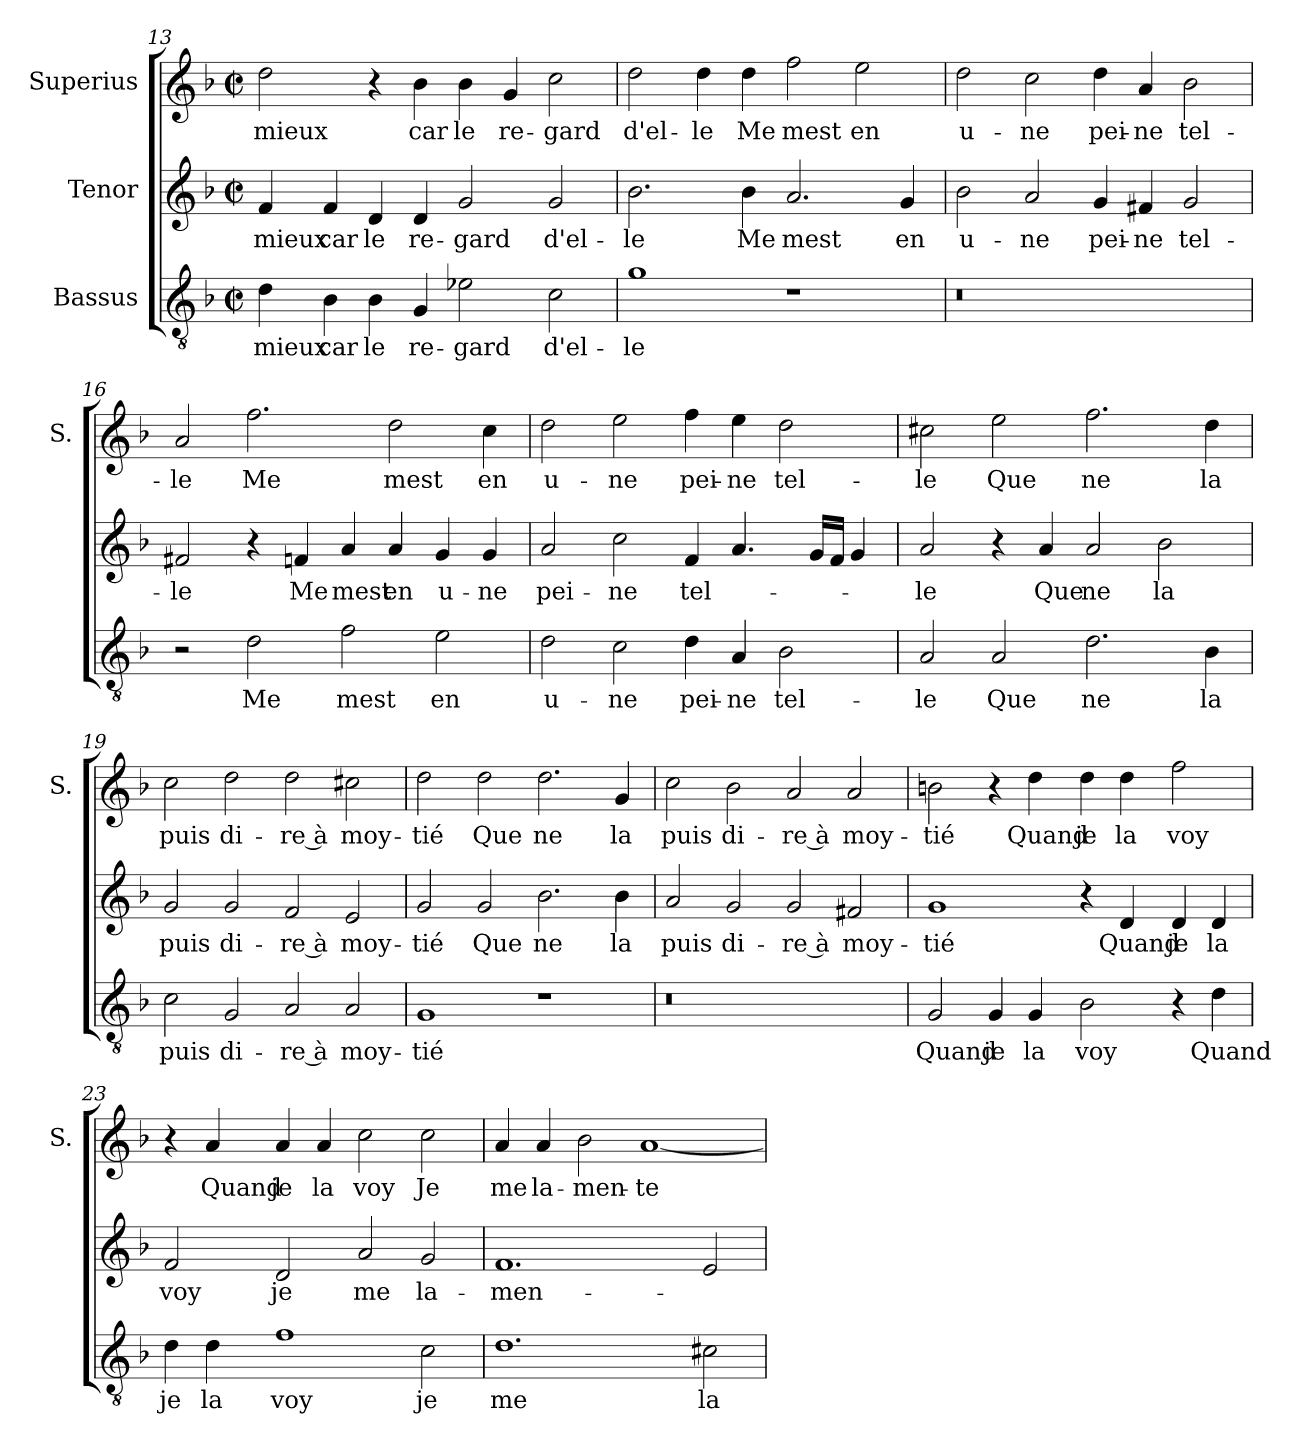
**kern	**text	**kern	**text	**kern	**text
*part3	*part3	*part2	*part2	*part1	*part1
*staff3	*staff3	*staff2	*staff2	*staff1	*staff1
*I"Bassus	*	*I"Tenor	*	*I"Superius	*
*	*	*	*	*I'S.	*
*clefGv2	*	*clefG2	*	*clefG2	*
*k[b-]	*	*k[b-]	*	*k[b-]	*
*F:	*	*F:	*	*F:	*
*M2/2	*	*M2/2	*	*M2/2	*
*met(c|)	*	*met(c|)	*	*met(c|)	*
=13	=13	=13	=13	=13	=13
4d\	mieux	4f/	mieux	2dd\	mieux
4B-\	car	4f/	car	.	.
4B-\	le	4d/	le	4r	.
4G/	re-	4d/	re-	4b-\	car
2e-X\	-gard	2g/	-gard	4b-\	le
.	.	.	.	4g/	re-
2c\	d'el-	2g/	d'el-	2cc\	-gard
=14	=14	=14	=14	=14	=14
1g\	-le	2.b-\	-le	2dd\	d'el-
.	.	.	.	4dd\	-le
.	.	4b-\	Me	4dd\	Me
1r	.	2.a/	mest	2ff\	mest
.	.	.	.	2ee\	en
.	.	4g/	en	.	.
!!LO:LB:g=z
=15	=15	=15	=15	=15	=15
!LO:N:vis=0	!	!	!	!	!
1r	.	2b-\	u-	2dd\	u-
.	.	2a/	-ne	2cc\	-ne
1ryy	.	4g/	pei-	4dd\	pei-
.	.	4f#X/	-ne	4a/	-ne
.	.	2g/	tel-	2b-\	tel-
=16	=16	=16	=16	=16	=16
2r	.	2f#X/	-le	2a/	-le
2d\	Me	4r	.	2.ff\	Me
.	.	4fn/	Me	.	.
2f\	mest	4a/	mest	.	.
.	.	4a/	en	2dd\	mest
2e\	en	4g/	u-	.	.
.	.	4g/	-ne	4cc\	en
=17	=17	=17	=17	=17	=17
2d\	u-	2a/	pei-	2dd\	u-
2c\	-ne	2cc\	-ne	2ee\	-ne
4d\	pei-	4f/	tel-	4ff\	pei-
4A/	-ne	4.a/	.	4ee\	-ne
2B-\	tel-	.	.	2dd\	tel-
.	.	16g/LL	.	.	.
.	.	16f/JJ	.	.	.
.	.	4g/	.	.	.
=18	=18	=18	=18	=18	=18
2A/	-le	2a/	-le	2cc#X\	-le
2A/	Que	4r	.	2ee\	Que
.	.	4a/	Que	.	.
2.d\	ne	2a/	ne	2.ff\	ne
.	.	2b-\	la	.	.
4B-\	la	.	.	4dd\	la
!!LO:PB:g=z
=19	=19	=19	=19	=19	=19
2c\	puis	2g/	puis	2cc\	puis
2G/	di-	2g/	di-	2dd\	di-
2A/	-re à	2f/	-re à	2dd\	-re à
2A/	moy-	2e/	moy-	2cc#X\	moy-
=20	=20	=20	=20	=20	=20
1G/	-tié	2g/	-tié	2dd\	-tié
.	.	2g/	Que	2dd\	Que
1r	.	2.b-\	ne	2.dd\	ne
.	.	4b-\	la	4g/	la
=21	=21	=21	=21	=21	=21
!LO:N:vis=0	!	!	!	!	!
1r	.	2a/	puis	2cc\	puis
.	.	2g/	di-	2b-\	di-
1ryy	.	2g/	-re à	2a/	-re à
.	.	2f#X/	moy-	2a/	moy-
=22	=22	=22	=22	=22	=22
2G/	Quand	1g/	-tié	2bn\	-tié
4G/	je	.	.	4r	.
4G/	la	.	.	4dd\	Quand
2B-\	voy	4r	.	4dd\	je
.	.	4d/	Quand	4dd\	la
4r	.	4d/	je	2ff\	voy
4d\	Quand	4d/	la	.	.
=23	=23	=23	=23	=23	=23
4d\	je	2f/	voy	4r	.
4d\	la	.	.	4a/	Quand
1f\	voy	2d/	je	4a/	je
.	.	.	.	4a/	la
.	.	2a/	me	2cc\	voy
2c\	je	2g/	la-	2cc\	Je
=24	=24	=24	=24	=24	=24
1.d\	me	1.f/	-men-	4a/	me
.	.	.	.	4a/	la-
.	.	.	.	2b-\	-men-
.	.	.	.	[1a/	-te
2c#X\	la-	2e/	.	.	.
=	=	=	=	=	=
*-	*-	*-	*-	*-	*-
